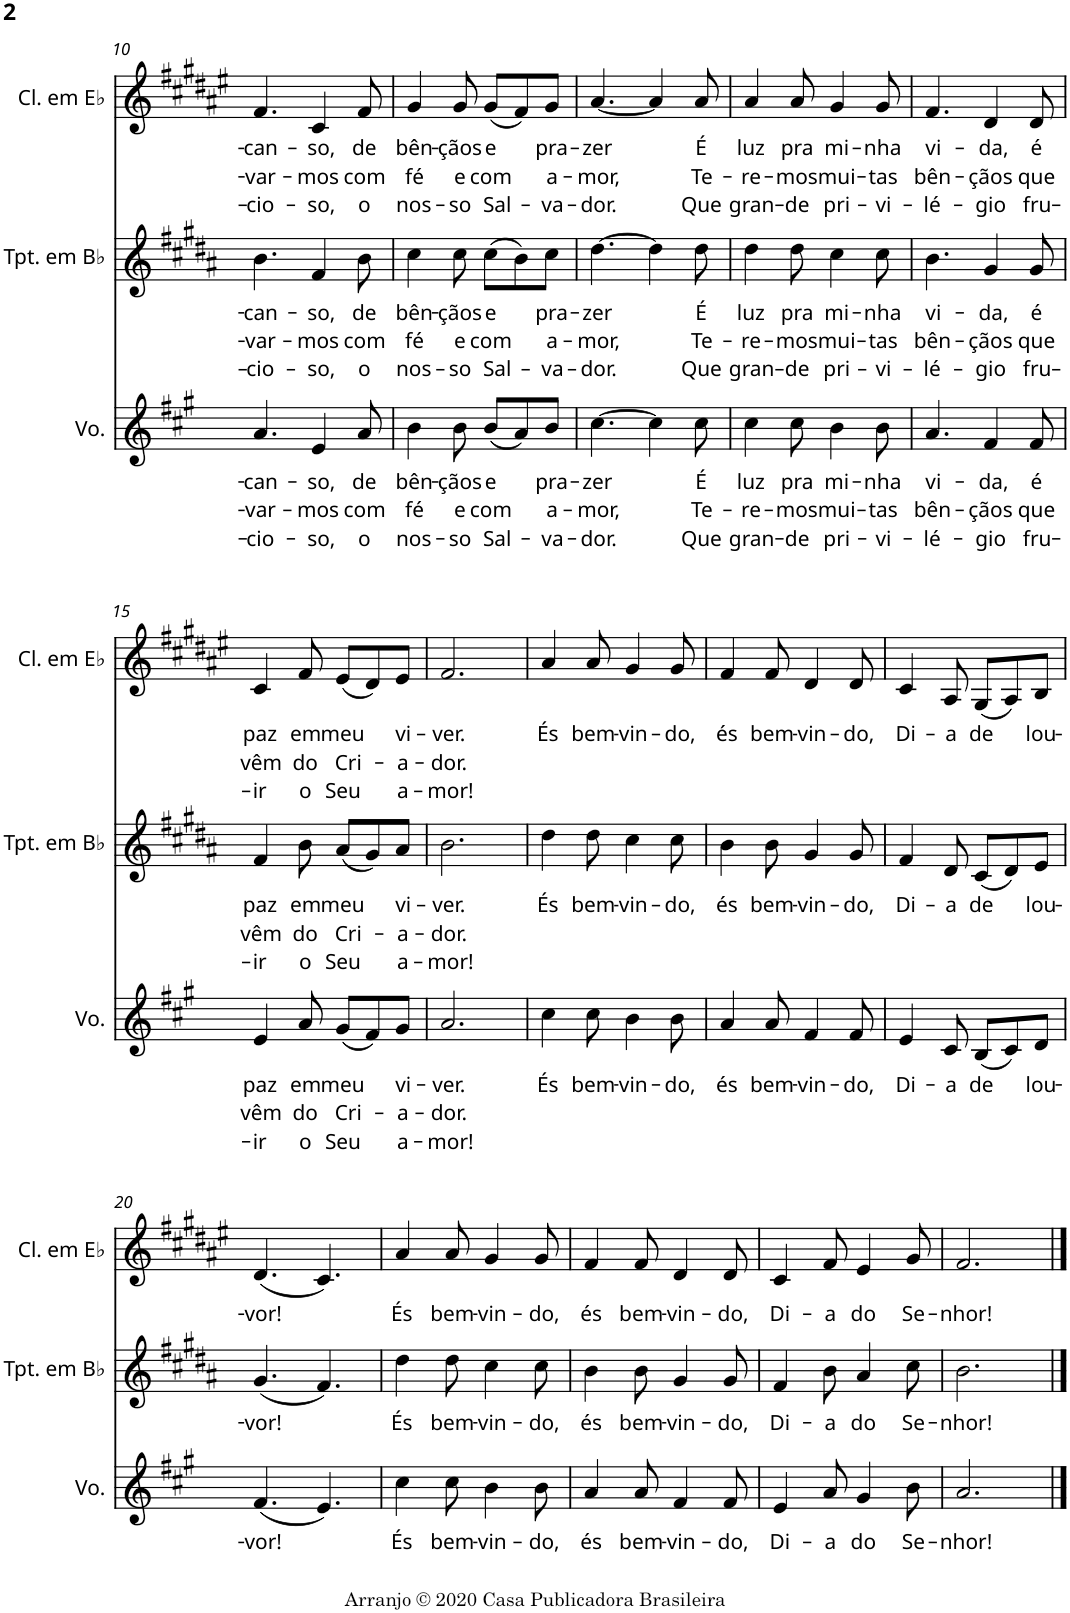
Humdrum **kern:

**kern	**text	**text	**text	**kern	**text	**text	**text	**kern	**text	**text	**text
*part3	*part3	*part3	*part3	*part2	*part2	*part2	*part2	*part1	*part1	*part1	*part1
*staff3	*staff3	*staff3	*staff3	*staff2	*staff2	*staff2	*staff2	*staff1	*staff1	*staff1	*staff1
*I"Voz	*	*	*	*I"Trompete em Bb	*	*	*	*I"Clarinete em Eb	*	*	*
*I'Vo.	*	*	*	*I'Tpt. em Bb	*	*	*	*I'Cl. em Eb	*	*	*
!!LO:PB:g=z
*clefG2	*	*	*	*clefG2	*	*	*	*clefG2	*	*	*
*	*	*	*	*Trd1c2	*	*	*	*Trd1c2	*	*	*
*k[f#c#g#]	*	*	*	*k[f#c#g#d#a#]	*	*	*	*k[f#c#g#d#a#e#]	*	*	*
*M6/8	*	*	*	*M6/8	*	*	*	*M6/8	*	*	*
=10	=10	=10	=10	=10	=10	=10	=10	=10	=10	=10	=10
!	!LO:LY:b	!LO:LY:b	!LO:LY:b	!	!LO:LY:b	!LO:LY:b	!LO:LY:b	!	!LO:LY:b	!LO:LY:b	!LO:LY:b
4.a/	-can-	-var-	-cio-	4.b\	-can-	-var-	-cio-	4.f#/	-can-	-var-	-cio-
!	!LO:LY:b	!LO:LY:b	!LO:LY:b	!	!LO:LY:b	!LO:LY:b	!LO:LY:b	!	!LO:LY:b	!LO:LY:b	!LO:LY:b
4e/	-so,	-mos	-so,	4f#/	-so,	-mos	-so,	4c#/	-so,	-mos	-so,
!	!LO:LY:b	!LO:LY:b	!LO:LY:b	!	!LO:LY:b	!LO:LY:b	!LO:LY:b	!	!LO:LY:b	!LO:LY:b	!LO:LY:b
8a/	de	com	o	8b\	de	com	o	8f#/	de	com	o
=11	=11	=11	=11	=11	=11	=11	=11	=11	=11	=11	=11
!	!LO:LY:b	!LO:LY:b	!LO:LY:b	!	!LO:LY:b	!LO:LY:b	!LO:LY:b	!	!LO:LY:b	!LO:LY:b	!LO:LY:b
4b\	bên-	fé	nos-	4cc#\	bên-	fé	nos-	4g#/	bên-	fé	nos-
!	!LO:LY:b	!LO:LY:b	!LO:LY:b	!	!LO:LY:b	!LO:LY:b	!LO:LY:b	!	!LO:LY:b	!LO:LY:b	!LO:LY:b
8b\	-çãos	e	-so	8cc#\	-çãos	e	-so	8g#/	-çãos	e	-so
!	!LO:LY:b	!LO:LY:b	!LO:LY:b	!	!LO:LY:b	!LO:LY:b	!LO:LY:b	!	!LO:LY:b	!LO:LY:b	!LO:LY:b
(8b/L	e	com	Sal-	(8cc#\L	e	com	Sal-	(8g#/L	e	com	Sal-
8a/)	.	.	.	8b\)	.	.	.	8f#/)	.	.	.
!	!LO:LY:b	!LO:LY:b	!LO:LY:b	!	!LO:LY:b	!LO:LY:b	!LO:LY:b	!	!LO:LY:b	!LO:LY:b	!LO:LY:b
8b/J	pra-	a-	-va-	8cc#\J	pra-	a-	-va-	8g#/J	pra-	a-	-va-
=12	=12	=12	=12	=12	=12	=12	=12	=12	=12	=12	=12
!	!LO:LY:b	!LO:LY:b	!LO:LY:b	!	!LO:LY:b	!LO:LY:b	!LO:LY:b	!	!LO:LY:b	!LO:LY:b	!LO:LY:b
[4.cc#\	-zer	-mor,	-dor.	[4.dd#\	-zer	-mor,	-dor.	[4.a#/	-zer	-mor,	-dor.
4cc#\]	.	.	.	4dd#\]	.	.	.	4a#/]	.	.	.
!	!LO:LY:b	!LO:LY:b	!LO:LY:b	!	!LO:LY:b	!LO:LY:b	!LO:LY:b	!	!LO:LY:b	!LO:LY:b	!LO:LY:b
8cc#\	É	Te-	Que	8dd#\	É	Te-	Que	8a#/	É	Te-	Que
=13	=13	=13	=13	=13	=13	=13	=13	=13	=13	=13	=13
!	!LO:LY:b	!LO:LY:b	!LO:LY:b	!	!LO:LY:b	!LO:LY:b	!LO:LY:b	!	!LO:LY:b	!LO:LY:b	!LO:LY:b
4cc#\	luz	-re-	gran-	4dd#\	luz	-re-	gran-	4a#/	luz	-re-	gran-
!	!LO:LY:b	!LO:LY:b	!LO:LY:b	!	!LO:LY:b	!LO:LY:b	!LO:LY:b	!	!LO:LY:b	!LO:LY:b	!LO:LY:b
8cc#\	pra	-mos	-de	8dd#\	pra	-mos	-de	8a#/	pra	-mos	-de
!	!LO:LY:b	!LO:LY:b	!LO:LY:b	!	!LO:LY:b	!LO:LY:b	!LO:LY:b	!	!LO:LY:b	!LO:LY:b	!LO:LY:b
4b\	mi-	mui-	pri-	4cc#\	mi-	mui-	pri-	4g#/	mi-	mui-	pri-
!	!LO:LY:b	!LO:LY:b	!LO:LY:b	!	!LO:LY:b	!LO:LY:b	!LO:LY:b	!	!LO:LY:b	!LO:LY:b	!LO:LY:b
8b\	-nha	-tas	-vi-	8cc#\	-nha	-tas	-vi-	8g#/	-nha	-tas	-vi-
=14	=14	=14	=14	=14	=14	=14	=14	=14	=14	=14	=14
!	!LO:LY:b	!LO:LY:b	!LO:LY:b	!	!LO:LY:b	!LO:LY:b	!LO:LY:b	!	!LO:LY:b	!LO:LY:b	!LO:LY:b
4.a/	vi-	bên-	-lé-	4.b\	vi-	bên-	-lé-	4.f#/	vi-	bên-	-lé-
!	!LO:LY:b	!LO:LY:b	!LO:LY:b	!	!LO:LY:b	!LO:LY:b	!LO:LY:b	!	!LO:LY:b	!LO:LY:b	!LO:LY:b
4f#/	-da,	-çãos	-gio	4g#/	-da,	-çãos	-gio	4d#/	-da,	-çãos	-gio
!	!LO:LY:b	!LO:LY:b	!LO:LY:b	!	!LO:LY:b	!LO:LY:b	!LO:LY:b	!	!LO:LY:b	!LO:LY:b	!LO:LY:b
8f#/	é	que	fru-	8g#/	é	que	fru-	8d#/	é	que	fru-
!!LO:LB:g=z
=15	=15	=15	=15	=15	=15	=15	=15	=15	=15	=15	=15
!	!LO:LY:b	!LO:LY:b	!LO:LY:b	!	!LO:LY:b	!LO:LY:b	!LO:LY:b	!	!LO:LY:b	!LO:LY:b	!LO:LY:b
4e/	paz	vêm	-ir	4f#/	paz	vêm	-ir	4c#/	paz	vêm	-ir
!	!LO:LY:b	!LO:LY:b	!LO:LY:b	!	!LO:LY:b	!LO:LY:b	!LO:LY:b	!	!LO:LY:b	!LO:LY:b	!LO:LY:b
8a/	em	do	o	8b\	em	do	o	8f#/	em	do	o
!	!LO:LY:b	!LO:LY:b	!LO:LY:b	!	!LO:LY:b	!LO:LY:b	!LO:LY:b	!	!LO:LY:b	!LO:LY:b	!LO:LY:b
(8g#/L	meu	Cri-	Seu	(8a#/L	meu	Cri-	Seu	(8e#/L	meu	Cri-	Seu
8f#/)	.	.	.	8g#/)	.	.	.	8d#/)	.	.	.
!	!LO:LY:b	!LO:LY:b	!LO:LY:b	!	!LO:LY:b	!LO:LY:b	!LO:LY:b	!	!LO:LY:b	!LO:LY:b	!LO:LY:b
8g#/J	vi-	-a-	a-	8a#/J	vi-	-a-	a-	8e#/J	vi-	-a-	a-
=16	=16	=16	=16	=16	=16	=16	=16	=16	=16	=16	=16
!	!LO:LY:b	!LO:LY:b	!LO:LY:b	!	!LO:LY:b	!LO:LY:b	!LO:LY:b	!	!LO:LY:b	!LO:LY:b	!LO:LY:b
2.a/	-ver.	-dor.	-mor!	2.b\	-ver.	-dor.	-mor!	2.f#/	-ver.	-dor.	-mor!
=17	=17	=17	=17	=17	=17	=17	=17	=17	=17	=17	=17
!	!LO:LY:b	!	!	!	!LO:LY:b	!	!	!	!LO:LY:b	!	!
4cc#\	És	.	.	4dd#\	És	.	.	4a#/	És	.	.
!	!LO:LY:b	!	!	!	!LO:LY:b	!	!	!	!LO:LY:b	!	!
8cc#\	bem-	.	.	8dd#\	bem-	.	.	8a#/	bem-	.	.
!	!LO:LY:b	!	!	!	!LO:LY:b	!	!	!	!LO:LY:b	!	!
4b\	-vin-	.	.	4cc#\	-vin-	.	.	4g#/	-vin-	.	.
!	!LO:LY:b	!	!	!	!LO:LY:b	!	!	!	!LO:LY:b	!	!
8b\	-do,	.	.	8cc#\	-do,	.	.	8g#/	-do,	.	.
=18	=18	=18	=18	=18	=18	=18	=18	=18	=18	=18	=18
!	!LO:LY:b	!	!	!	!LO:LY:b	!	!	!	!LO:LY:b	!	!
4a/	és	.	.	4b\	és	.	.	4f#/	és	.	.
!	!LO:LY:b	!	!	!	!LO:LY:b	!	!	!	!LO:LY:b	!	!
8a/	bem-	.	.	8b\	bem-	.	.	8f#/	bem-	.	.
!	!LO:LY:b	!	!	!	!LO:LY:b	!	!	!	!LO:LY:b	!	!
4f#/	-vin-	.	.	4g#/	-vin-	.	.	4d#/	-vin-	.	.
!	!LO:LY:b	!	!	!	!LO:LY:b	!	!	!	!LO:LY:b	!	!
8f#/	-do,	.	.	8g#/	-do,	.	.	8d#/	-do,	.	.
=19	=19	=19	=19	=19	=19	=19	=19	=19	=19	=19	=19
!	!LO:LY:b	!	!	!	!LO:LY:b	!	!	!	!LO:LY:b	!	!
4e/	Di-	.	.	4f#/	Di-	.	.	4c#/	Di-	.	.
!	!LO:LY:b	!	!	!	!LO:LY:b	!	!	!	!LO:LY:b	!	!
8c#/	-a	.	.	8d#/	-a	.	.	8A#/	-a	.	.
!	!LO:LY:b	!	!	!	!LO:LY:b	!	!	!	!LO:LY:b	!	!
(8B/L	de	.	.	(8c#/L	de	.	.	(8G#/L	de	.	.
8c#/)	.	.	.	8d#/)	.	.	.	8A#/)	.	.	.
!	!LO:LY:b	!	!	!	!LO:LY:b	!	!	!	!LO:LY:b	!	!
8d/J	lou-	.	.	8e/J	lou-	.	.	8B/J	lou-	.	.
!!LO:LB:g=z
=20	=20	=20	=20	=20	=20	=20	=20	=20	=20	=20	=20
!	!LO:LY:b	!	!	!	!LO:LY:b	!	!	!	!LO:LY:b	!	!
(4.f#/	-vor!	.	.	(4.g#/	-vor!	.	.	(4.d#/	-vor!	.	.
4.e/)	.	.	.	4.f#/)	.	.	.	4.c#/)	.	.	.
=21	=21	=21	=21	=21	=21	=21	=21	=21	=21	=21	=21
!	!LO:LY:b	!	!	!	!LO:LY:b	!	!	!	!LO:LY:b	!	!
4cc#\	És	.	.	4dd#\	És	.	.	4a#/	És	.	.
!	!LO:LY:b	!	!	!	!LO:LY:b	!	!	!	!LO:LY:b	!	!
8cc#\	bem-	.	.	8dd#\	bem-	.	.	8a#/	bem-	.	.
!	!LO:LY:b	!	!	!	!LO:LY:b	!	!	!	!LO:LY:b	!	!
4b\	-vin-	.	.	4cc#\	-vin-	.	.	4g#/	-vin-	.	.
!	!LO:LY:b	!	!	!	!LO:LY:b	!	!	!	!LO:LY:b	!	!
8b\	-do,	.	.	8cc#\	-do,	.	.	8g#/	-do,	.	.
=22	=22	=22	=22	=22	=22	=22	=22	=22	=22	=22	=22
!	!LO:LY:b	!	!	!	!LO:LY:b	!	!	!	!LO:LY:b	!	!
4a/	és	.	.	4b\	és	.	.	4f#/	és	.	.
!	!LO:LY:b	!	!	!	!LO:LY:b	!	!	!	!LO:LY:b	!	!
8a/	bem-	.	.	8b\	bem-	.	.	8f#/	bem-	.	.
!	!LO:LY:b	!	!	!	!LO:LY:b	!	!	!	!LO:LY:b	!	!
4f#/	-vin-	.	.	4g#/	-vin-	.	.	4d#/	-vin-	.	.
!	!LO:LY:b	!	!	!	!LO:LY:b	!	!	!	!LO:LY:b	!	!
8f#/	-do,	.	.	8g#/	-do,	.	.	8d#/	-do,	.	.
=23	=23	=23	=23	=23	=23	=23	=23	=23	=23	=23	=23
!	!LO:LY:b	!	!	!	!LO:LY:b	!	!	!	!LO:LY:b	!	!
4e/	Di-	.	.	4f#/	Di-	.	.	4c#/	Di-	.	.
!	!LO:LY:b	!	!	!	!LO:LY:b	!	!	!	!LO:LY:b	!	!
8a/	-a	.	.	8b\	-a	.	.	8f#/	-a	.	.
!	!LO:LY:b	!	!	!	!LO:LY:b	!	!	!	!LO:LY:b	!	!
4g#/	do	.	.	4a#/	do	.	.	4e#/	do	.	.
!	!LO:LY:b	!	!	!	!LO:LY:b	!	!	!	!LO:LY:b	!	!
8b\	Se-	.	.	8cc#\	Se-	.	.	8g#/	Se-	.	.
=24	=24	=24	=24	=24	=24	=24	=24	=24	=24	=24	=24
!	!LO:LY:b	!	!	!	!LO:LY:b	!	!	!	!LO:LY:b	!	!
2.a/	-nhor!	.	.	2.b\	-nhor!	.	.	2.f#/	-nhor!	.	.
==	==	==	==	==	==	==	==	==	==	==	==
*-	*-	*-	*-	*-	*-	*-	*-	*-	*-	*-	*-
